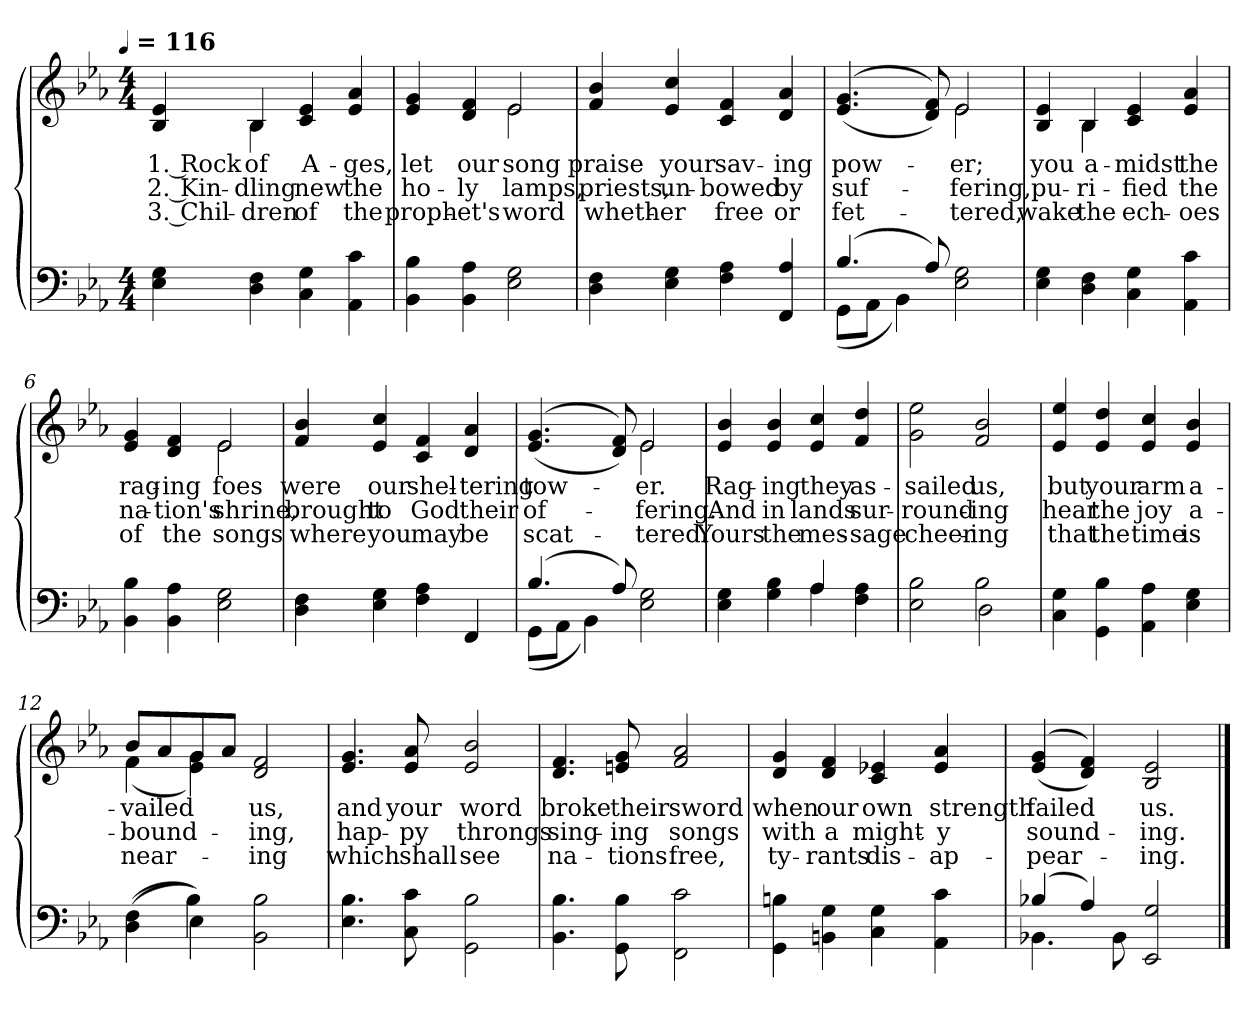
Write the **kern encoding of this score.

**kern	**kern	**text	**text	**text
*part1	*part1	*part1	*part1	*part1
*staff2	*staff1	*staff1	*staff1	*staff1
*clefF4	*clefG2	*	*	*
*k[b-e-a-]	*k[b-e-a-]	*	*	*
!!LO:TX:omd:t=[quarter] = 116
*M4/4	*M4/4	*	*	*
*MM116	*MM116	*	*	*
=1	=1	=1	=1	=1
*	*^	*	*	*
4E-\ 4G\	4B-/ 4e-/	4ryy	1. Rock	2. Kin-	3. Chil-
4D\ 4F\	4B-/	4B-\	of	-dling	-dren
4C\ 4G\	4c/ 4e-/	2ryy	A-	new	of
4AA-\ 4c\	4e-/ 4a-/	.	-ges,	the	the
=2	=2	=2	=2	=2	=2
4BB-\ 4B-\	4e-/ 4g/	2ryy	let	ho-	proph-
4BB-\ 4A-\	4d/ 4f/	.	our	-ly	-et's
2E-\ 2G\	2e-/	2e-\	song	lamps,	word
*	*v	*v	*	*	*
=3	=3	=3	=3	=3
4D\ 4F\	4f/ 4b-/	praise	priests,	wheth-
4E-\ 4G\	4e- 4cc	your	un-	-er
4F\ 4A-\	4c/ 4f/	sav-	-bowed	free
4FF/ 4A-/	4d/ 4a-/	-ing	by	or
!!LO:LB:g=z
=4	=4	=4	=4	=4
*^	*^	*	*	*
(>4.B-/	(<8GGL	(<(>4.e-/ 4.g/	2ryy	pow-	suf-	fet-
.	8AA-J	.	.	.	.	.
.	4BB-\)	.	.	.	.	.
8A-/)	.	8d/ 8f/))	.	.	.	.
2E- 2G	2ryy	2e-/	2e-\	-er;	-fering,	-tered,
*v	*v	*	*	*	*	*
=5	=5	=5	=5	=5	=5
4E-\ 4G\	4B-/ 4e-/	4ryy	you	pu-	wake
4D\ 4F\	4B-/	4B-\	a-	-ri-	the
4C\ 4G\	4c/ 4e-/	2ryy	-midst	-fied	ech-
4AA-\ 4c\	4e-/ 4a-/	.	the	the	-oes
=6	=6	=6	=6	=6	=6
4BB-\ 4B-\	4e-/ 4g/	2ryy	rag-	na-	of
4BB-\ 4A-\	4d/ 4f/	.	-ing	-tion's	the
2E-\ 2G\	2e-/	2e-\	foes	shrine,	songs
*	*v	*v	*	*	*
!!LO:LB:g=z
=7	=7	=7	=7	=7
4D\ 4F\	4f/ 4b-/	were	brought	where
4E-\ 4G\	4e-/ 4cc/	our	to	you
4F\ 4A-\	4c/ 4f/	shel-	God	may
4FF/	4d/ 4a-/	-tering	their	be
=8	=8	=8	=8	=8
*^	*^	*	*	*
(>4.B-/	(<8GGL	(<(>4.e-/ 4.g/	2ryy	tow-	of-	scat-
.	8AA-J	.	.	.	.	.
.	4BB-\)	.	.	.	.	.
8A-/)	.	8d/ 8f/))	.	.	.	.
2E- 2G	2ryy	2e-/	2e-\	-er.	-fering.	-tered.
*	*	*v	*v	*	*	*
=9	=9	=9	=9	=9	=9
4E-\ 4G\	2ryy	4e-/ 4b-/	Rag-	And	Yours
4G\ 4B-\	.	4e-/ 4b-/	-ing	in	the
4A-\	4A-/	4e-/ 4cc/	they	lands	mes-
4F\ 4A-\	4ryy	4f/ 4dd/	as-	sur-	-sage
!!LO:PB:g=z
=10	=10	=10	=10	=10	=10
2E-\ 2B-\	2ryy	2g\ 2ee-\	-sailed	-round-	cheer-
2B-\	2D\	2f/ 2b-/	us,	-ing	-ing
*v	*v	*	*	*	*
=11	=11	=11	=11	=11
4C\ 4G\	4e-/ 4ee-/	but	hear	that
4GG\ 4B-\	4e-/ 4dd/	your	the	the
4AA-\ 4A-\	4e- 4cc	arm	joy	time
4E-\ 4G\	4e-/ 4b-/	a-	a-	is
=12	=12	=12	=12	=12
*^	*^	*	*	*
(<(>4D\ 4F\	4ryy	8b-L	(<4f\	-vailed	-bound-	near-
.	.	8a-	.	.	.	.
4E-\)	4B-\)	8g	4e-\ 4g\)	.	.	.
.	.	8a-J	.	.	.	.
2BB- 2B-	2ryy	2d/ 2f/	2ryy	us,	-ing,	-ing
*v	*v	*	*	*	*	*
*	*v	*v	*	*	*
=13	=13	=13	=13	=13
4.E-\ 4.B-\	4.e-/ 4.g/	and	hap-	which
8C\ 8c\	8e-/ 8a-/	your	-py	shall
2GG\ 2B-\	2e-/ 2b-/	word	throngs	see
!!LO:LB:g=z
=14	=14	=14	=14	=14
4.BB-\ 4.B-\	4.d/ 4.f/	broke	sing-	na-
8GG\ 8B-\	8en/ 8g/	their	-ing	-tions
2FF\ 2c\	2f/ 2a-/	sword	songs	free,
=15	=15	=15	=15	=15
4GG\ 4Bn\	4d/ 4g/	when	with	ty-
4BBn\ 4G\	4d/ 4f/	our	a	-rants
4C\ 4G\	4c/ 4e-X/	own	might-	dis-
4AA-\ 4c\	4e-/ 4a-/	strength	-y	-ap-
=16	=16	=16	=16	=16
*^	*	*	*	*
(>4B-X/	4.BB-X\	(<(>4e-/ 4g/	failed	sound-	-pear-
4A-/)	.	4d/ 4f/))	.	.	.
.	8BB-\	.	.	.	.
2EE-/ 2G/	2ryy	2B-/ 2e-/	us.	-ing.	-ing.
*v	*v	*	*	*	*
==	==	==	==	==
*-	*-	*-	*-	*-
